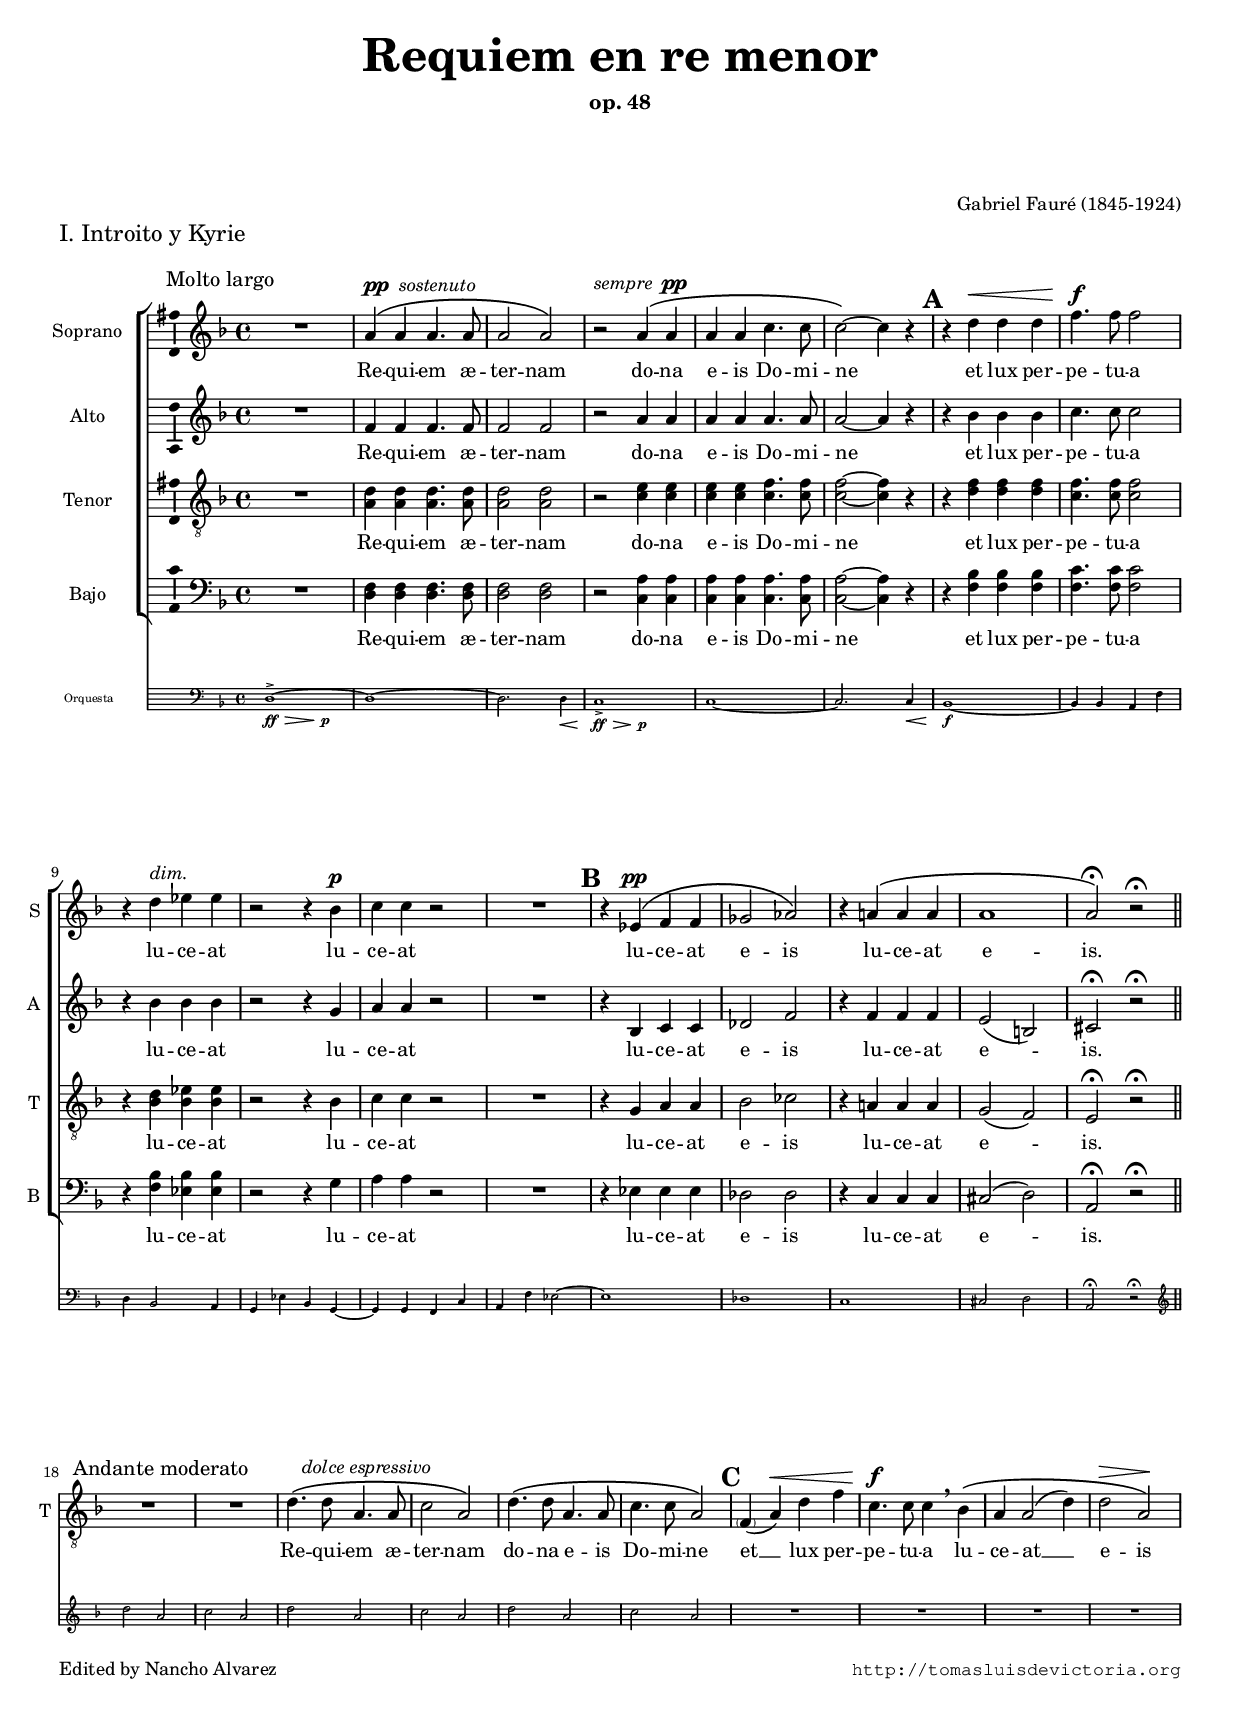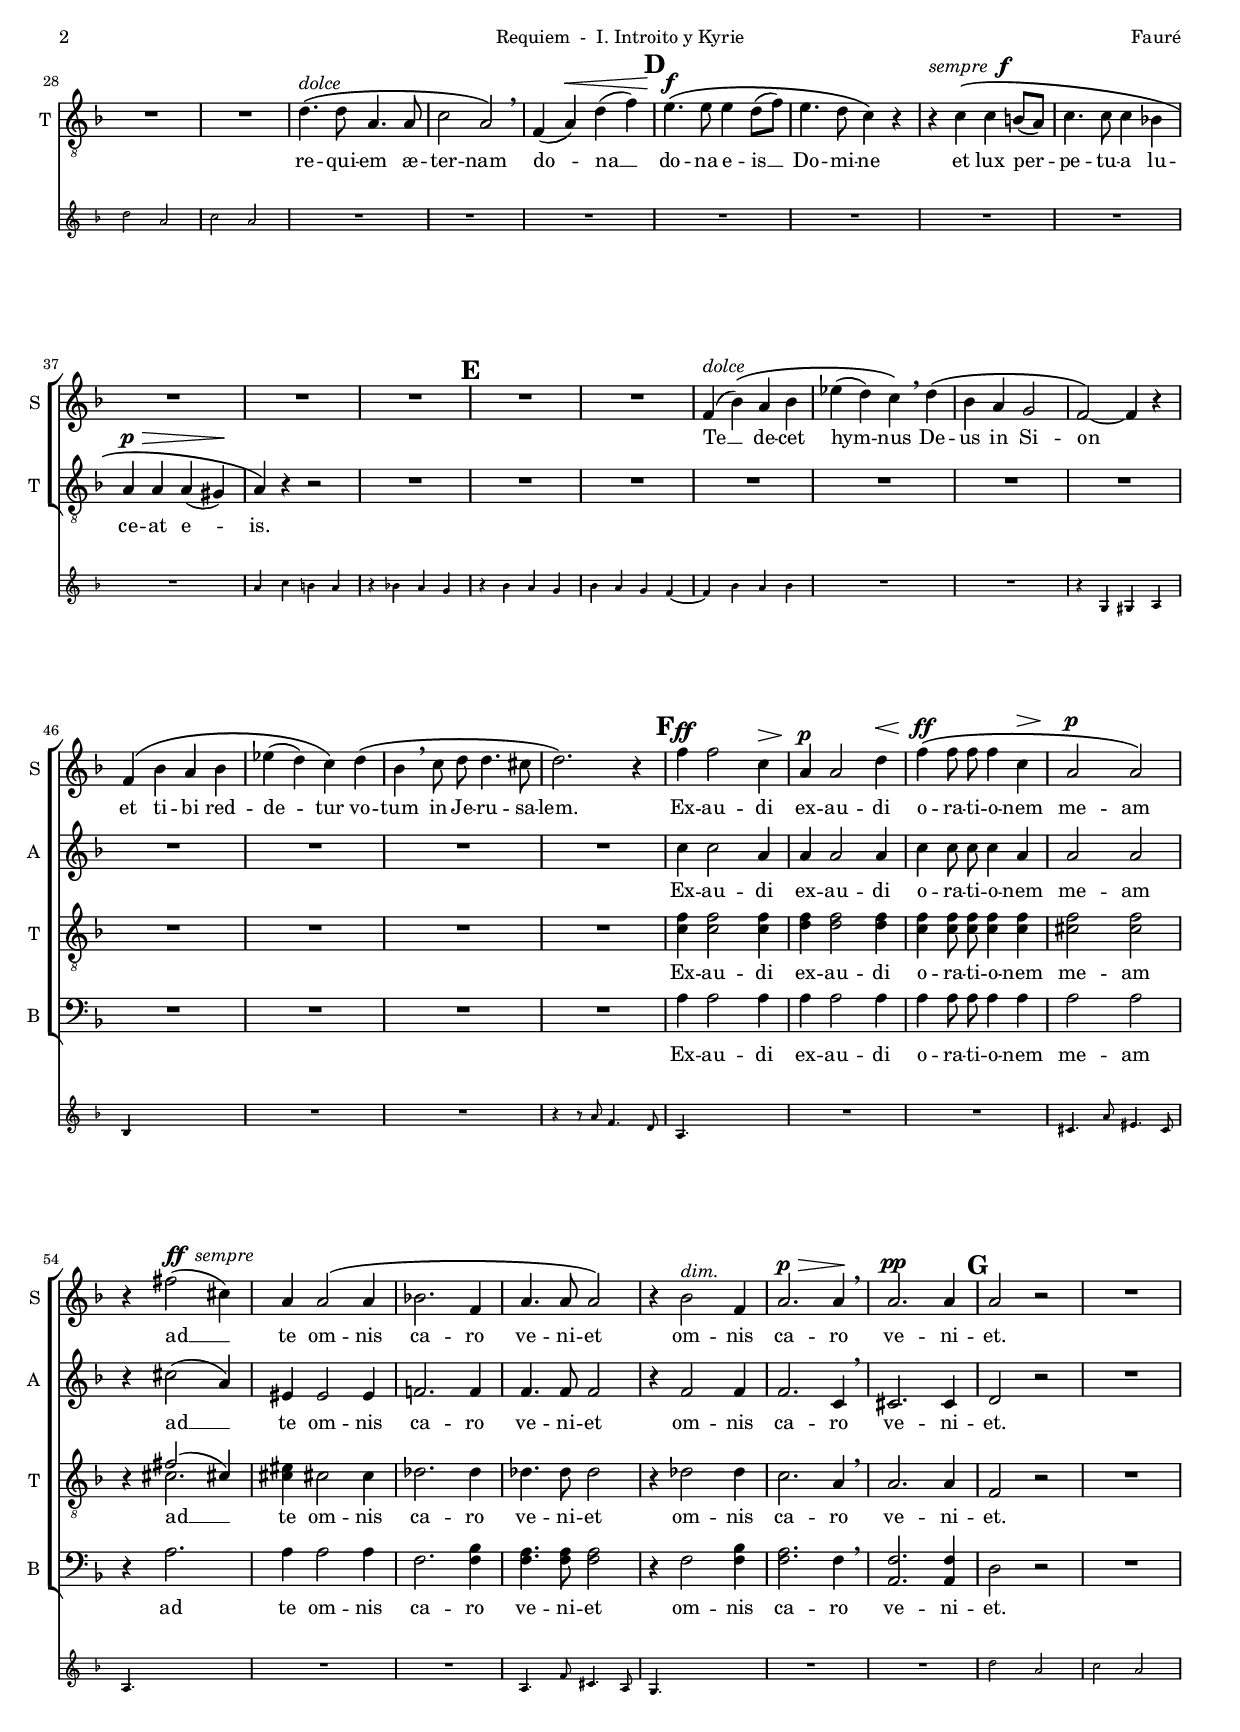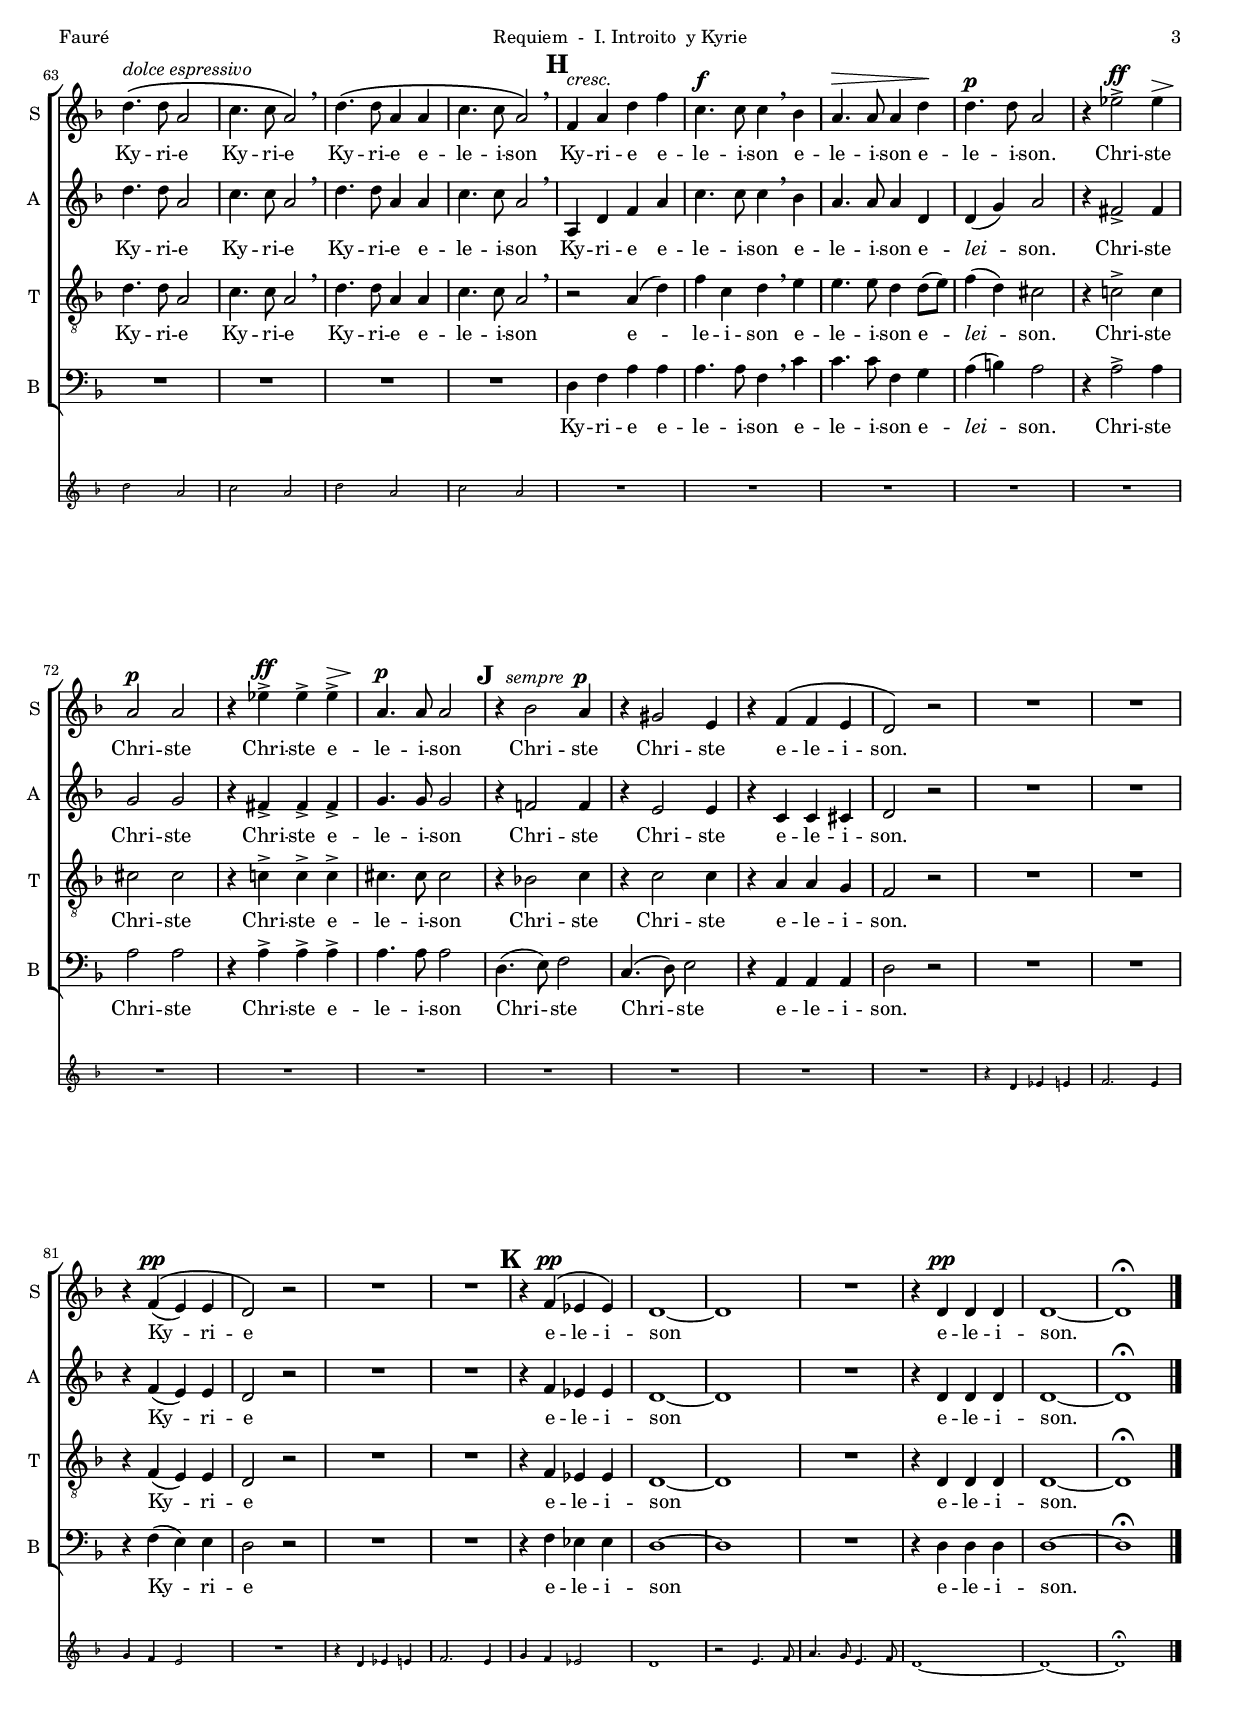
\version "2.11.45"

#(set-default-paper-size "a4")
#(set-global-staff-size 16.0)
#(ly:set-option 'point-and-click #f)

ss=\once \set suggestAccidentals = ##t
italicas=\override LyricText #'font-shape = #'italic
rectas=\override LyricText #'font-shape = #'upright

\header {
	title=\markup{\column{ " " " " \bigger \bigger \bigger \bigger "Requiem en re menor" }}
	subtitle=\markup{\column{" " "op. 48" " " " " " " }}
	piece=\markup{\column{" " \bigger \bigger "I. Introito y Kyrie " " " }}
	composer="Gabriel Fauré (1845-1924)"
	%opus="op. 48"
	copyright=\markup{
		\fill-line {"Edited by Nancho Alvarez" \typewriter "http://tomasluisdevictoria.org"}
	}
%	tagline=""
}

global={\key f \major \time 4/4 \skip 1*6 \mark \markup{\bold \bigger A}
				\skip 1*6 \mark \markup{\bold \bigger B}
				\skip 1*5 \bar "||" \break
				\skip 1*6 \mark \markup{\bold \bigger C}
				\skip 1*9 \mark \markup{\bold \bigger D}
				\skip 1*7 \mark \markup{\bold \bigger E}
				\skip 1*10 \mark \markup{\bold \bigger F}
				\skip 1*11 \mark \markup{\bold \bigger G}
				\skip 1*6 \mark \markup{\bold \bigger H}
				\skip 1*8 \mark \markup{\bold \bigger J}
				\skip 1*10 \mark \markup{\bold \bigger K}
				\skip 1*7 
\bar "|." }


cantus=\relative c''{
	\dynamicUp
	\phrasingSlurUp
	%\set hairpinToBarline = ##t
	\once \override TextScript #'X-offset = #-12
	\once \override TextScript #'padding = #3.0
	s4*0^\markup{\bigger "Molto largo" }
	R1
	a4^\markup{\dynamic pp \italic " sostenuto"}\( a a4. a8
	a2 a\)
	r2^\markup{\italic "sempre " \dynamic pp} a4\( a
	a a c4. c8 
	c2\) ~ c4 r
	r d\< d d
	f4.^\f f8 f2
	r4 d^\markup{\italic "dim."} ees ees 
	r2 r4 bes^\p
	c4 c r2 
	R1
	r4 ees,\(^\pp f f
	ges2 aes\)
	r4 a!\( a a
	a1
	a2\)^\fermata r2^\fermata
	\once \override TextScript #'padding = #2
	R1*24
	f4(^\markup{\italic dolce} bes)\( a bes
	ees( d) c\) \breathe d\(
	bes a g2
	f2\) ~ f4 r
	f4\( bes a bes
	ees( d) c\) d\(
	bes \breathe c8 d d4. cis8 
	d2.\) r4
	f4^\ff f2 c4\>
	a4^\p a2 d4\<
	f4^\ff\( f8 f f4 c\>
	a2^\p a\)
	r4 fis'2(^\markup{\dynamic ff \italic " sempre"} cis4)
	a4 a2\( a4
	bes!2. f4
	a4. a8 a2\)
	r4 bes2^\markup{\italic dim.} f4
	a2.^\p\> a4\! \breathe
	a2.^\pp a4
	a2 r2
	R1 \break
	d4.\(^\markup{\italic "dolce espressivo"} d8 a2
	c4. c8 a2\) \breathe
	d4.\( d8 a4 a
	c4. c8 a2\) \breathe
	f4^\markup{\italic cresc.} a d f
	c4.^\f c8 c4 \breathe bes
	a4.\> a8 a4 d\!
	d4.^\p d8 a2
	r4 ees'2->^\ff ees4\>
	a,2^\p a2
	r4 ees'^\ff-> ees-> ees->\>
	a,4.^\p a8 a2
	r4^\markup{\italic "  sempre " \dynamic p} bes2 a4
	r4 gis2 e4
	r4 f\( f e
	d2\) r2
	R1*2
	r4 f^\pp\(( e) e 
	d2\) r
	R1*2
	r4 f^\pp\( ees ees\)
	d1 ~
	d1
	R1
	r4 d^\pp d d
	d1 ~
	d1^\fermata
}

altus=\relative c'{
	\dynamicUp
	\set hairpinToBarline = ##t
	R1
	f4 f f4. f8 f2 f
	r2 a4 a
	a a a4. a8 a2 ~ a4 r
	r4 bes bes bes
	c4. c8 c2
	r4 bes bes bes
	r2 r4 g
	a4 a4 r2
	R1
	r4 bes, c c 
	des2 f
	r4 f f f
	e2( b)
	cis^\fermata r2^\fermata
	R1*32
	c'4 c2 a4
	a4 a2 a4
	c4 c8 c c4 a 
	a2 a
	r4 cis2( a4)
	eis4 eis2 eis4 
	f!2. f4
	f4. f8 f2
	r4 f2 f4
	f2. c4 \breathe
	cis2. cis4 
	d2 r2
	R1
	d'4. d8 a2
	c4. c8 a2 \breathe
	d4. d8 a4 a
	c4. c8 a2 \breathe
	a,4 d f a
	c4. c8 c4 \breathe bes
	a4. a8 a4 d,
	d( g) a2
	r4 fis2-> fis4
	g2 g
	r4 fis4-> fis-> fis->
	g4. g8 g2
	r4 f!2 f4
	r4 e2 e4 
	r c4 c cis
	d2 r
	R1*2
	r4 f( e) e
	d2 r
	R1*2
	r4 f ees ees
	d1 ~
	d1
	R1
	r4 d d d
	d1 ~
	d^\fermata
	

}

tenor=\relative c'{
	\dynamicUp
	\set hairpinToBarline = ##t
	R1
	<d a>4 <d a> <d a>4. <d a>8
	<d a>2 <d a>
	r2 <e c>4 <e c>
	<e c> <e c> <f c>4. <f c>8 
	<f c>2 ~ <f c>4 r
	r4 <f d> <f d> <f d>
	<f c>4. <f c>8 <f c>2
	r4 <d bes> <ees bes> <ees bes> 
	r2 r4 bes
	c4 c r2
	R1
	r4 g a a
	bes2 ces
	r4 a! a a
	g2( f)
	e^\fermata r2^\fermata
	\once \override TextScript #'X-offset = #-6
	s4*0^\markup{\bigger "Andante moderato" } 
	R1*2
	s4*0^\markup{\italic "   dolce espressivo"}
	d'4.\( d8 a4. a8 
	c2 a\)
	d4.\( d8 a4. a8
	c4. c8 a2\)
	\parenthesize f4( a)\< d f
	c4.^\f c8 c4 \breathe bes\(
	a4 a2( d4)
	d2\> a\!\) \break
	R1*2
	d4.\(^\markup{\italic "dolce"} d8 a4. a8 
	c2 a\) \breathe
	f4( a)\< d( f)
	e4.^\f\( e8 e4 d8[( f)]
	e4. d8 c4\) r
	r4^\markup{\italic "sempre " \dynamic f} c4\( c b8[( a])
	c4. c8 c4 bes!
	a^\p\> a a( gis)\!
	a4\) r r2
	R1*11
	<f' c>4 <f c>2 <f c>4
	<f d>4 <f d>2 <f d>4
	<f c> <f c>8 <f c> <f c>4 <f c>
	<f cis>2 <f cis>
	r4
	<<{\voiceOne fis2( cis!4)} \new Voice {\voiceTwo cis2.} >>
	\oneVoice <eis cis>4 cis!2 cis4
	des2. des4
	des4. des8 des2
	r4 des2 des4
	c2. a4 \breathe
	a2. a4 
	f2 r2
	R1
	d'4. d8 a2
	c4. c8 a2 \breathe
	d4. d8 a4 a
	c4. c8 a2 \breathe
	r2 a4( d)
	f4 c4 d4 \breathe e
	e4. e8 d4 d8[( e])
	f4( d) cis2
	r4 c!2-> c4
	cis2 cis
	r4 c!-> c-> c->
	cis4. cis8 cis2
	r4 bes!2 c4
	r4 c2 c4
	r4 a a g
	f2 r
	R1*2
	r4 f( e) e
	d2 r
	R1*2
	r4 f ees ees
	d1 ~
	d1
	R1
	r4 d d d
	d1 ~
	d^\fermata
	
}

bassus=\relative c{
	\dynamicUp
	R1
	<f d>4 <f d> <f d>4. <f d>8
	<f d>2 <f d>
	r2 <a c,>4 <a c,>
	<a c,> <a c,> <a c,>4. <a c,>8 
	<a c,>2 ~ <a c,>4 r
	r4 <bes f> <bes f> <bes f>
	<c f,>4. <c f,>8 <c f,>2
	r4 <bes f> <bes ees,> <bes ees,> 
	r2 r4 g
	a4 a r2
	R1
	r4 ees ees ees
	des2 des
	r4 c c c
	cis2( d)
	a^\fermata r^\fermata
	R1*32
	a'4 a2 a4
	a4 a2 a4
	a4 a8 a a4 a
	a2 a
	r4 a2.
	a4 a2 a4
	f2. <bes f>4
	<a f>4. <a f>8 <a f>2
	r4 f2 <bes f>4
	<a f>2. f4 \breathe 
	<f a,>2. <f a,>4
	d2 r2
	R1*5
	d4 f a a
	a4. a8 f4 \breathe c'
	c4. c8 f,4 g
	a4( b) a2
	r4 a2-> a4
	a2 a
	r4 a-> a-> a->
	a4. a8 a2
	d,4.( e8) f2
	c4.( d8) e2
	r4 a, a a
	d2 r
	R1*2
	r4 f( e) e
	d2 r
	R1*2
	r4 f ees ees
	d1 ~
	d1
	R1
	r4 d d d
	d1 ~ 
	d^\fermata
	
}

organo=\relative c{
	\set hairpinToBarline = ##t
	\once \override Voice.Hairpin #'minimum-length = #7
	<<d1-> ~ {s4\ff\> s s\p s}>>
	d1 ~
	d2. d4\<
	<<c1->\ff\> {s4 s s\p s}>>
	c1 ~
	c2. c4\<
	bes1\f ~
	bes4 bes a f'
	d bes2 a4
	g ees' bes g ~
	g g f c'
	a f' ees2 ~ 
	ees1
	des
	c
	cis2 d 
	a^\fermata r2^\fermata
	\clef "G" 
	d''2 a
	c a
	d a
	c a 
	d a
	c a
	R1*4
	d2 a
	c2 a
	R1*8
	a4 c b a
	r4 bes! a g
	r bes a g
	bes a g f ~
	f4 bes a bes
	R1*2
	r4 g, gis a
	bes s4 s2
	R1*2
	r4 r8 a' f4. d8
	a4. s8 s2
	R1*2
	cis4. a'8 eis4. cis8
	a4. s8 s2
	R1*2
	a4. f'8 cis4. a8
	g4. s8 s2
	R1*2
	d''2 a
	c a
	d a
	c a
	d a 
	c a
	R1*12
	r4 d, ees e
	f2. e4
	g4 f e2
	R1
	r4 d ees e
	f2. e4 
	g f ees2
	d1
	r2 e4. f8
	a4. g8 e4. f8
	d1 ~ d ~ d^\fermata
}

textocantus=\lyricmode{
Re -- qui -- em æ -- ter -- nam
do -- na e -- is Do -- mi -- ne
et lux per -- pe -- tu -- a
lu -- ce -- at
lu -- ce -- at
lu -- ce -- at e -- is
lu -- ce -- at e -- is.
Te __ de -- cet hym -- nus De -- us in Si -- on
et ti -- bi red -- de -- tur vo -- tum 
in Je -- ru -- sa -- lem.
Ex -- au -- di
ex -- au -- di
o -- ra -- ti -- o -- nem me -- am
ad __ te om -- nis ca -- ro ve -- ni -- et
om -- nis ca -- ro ve -- ni -- et.
Ky -- ri -- e Ky -- ri -- e
Ky -- ri -- e e -- le -- i -- son
Ky -- ri -- e e -- le -- i -- son
e -- le -- i -- son 
e -- le -- i -- son.
Chri -- ste Chri -- ste
Chri -- ste e -- le -- i -- son
Chri -- ste Chri -- ste e -- le -- i -- son.
Ky -- ri -- e
e -- le -- i -- son
e -- le -- i -- son.
}

textoaltus=\lyricmode{
Re -- qui -- em æ -- ter -- nam
do -- na e -- is Do -- mi -- ne
et lux per -- pe -- tu -- a
lu -- ce -- at
lu -- ce -- at
lu -- ce -- at e -- is
lu -- ce -- at e -- is.
Ex -- au -- di
ex -- au -- di
o -- ra -- ti -- o -- nem me -- am
ad __ te om -- nis ca -- ro ve -- ni -- et
om -- nis ca -- ro ve -- ni -- et.
Ky -- ri -- e Ky -- ri -- e
Ky -- ri -- e e -- le -- i -- son
Ky -- ri -- e e -- le -- i -- son
e -- le -- i -- son 
e -- \italicas lei -- \rectas son.
Chri -- ste Chri -- ste
Chri -- ste e -- le -- i -- son
Chri -- ste Chri -- ste e -- le -- i -- son.
Ky -- ri -- e
e -- le -- i -- son
e -- le -- i -- son.
}

textotenor=\lyricmode{
Re -- qui -- em æ -- ter -- nam
do -- na e -- is Do -- mi -- ne
et lux per -- pe -- tu -- a
lu -- ce -- at
lu -- ce -- at
lu -- ce -- at e -- is
lu -- ce -- at e -- is.
Re -- qui -- em æ -- ter -- nam
do -- na e -- is Do -- mi -- ne
et __ lux per -- pe -- tu -- a 
lu -- ce -- at __ e -- is
re -- qui -- em æ -- ter -- nam
do -- na __ do -- na e -- is __ Do -- mi -- ne
et lux per -- pe -- tu -- a lu -- ce -- at e -- is.
Ex -- au -- di
ex -- au -- di
o -- ra -- ti -- o -- nem me -- am
ad __ te om -- nis ca -- ro ve -- ni -- et
om -- nis ca -- ro ve -- ni -- et.
Ky -- ri -- e Ky -- ri -- e
Ky -- ri -- e e -- le -- i -- son
e -- le -- i -- son
e -- le -- i -- son 
e -- \italicas lei -- \rectas son.
Chri -- ste Chri -- ste
Chri -- ste e -- le -- i -- son
Chri -- ste Chri -- ste e -- le -- i -- son.
Ky -- ri -- e
e -- le -- i -- son
e -- le -- i -- son.
}

textobassus=\lyricmode{
Re -- qui -- em æ -- ter -- nam
do -- na e -- is Do -- mi -- ne
et lux per -- pe -- tu -- a
lu -- ce -- at
lu -- ce -- at
lu -- ce -- at e -- is
lu -- ce -- at e -- is.
Ex -- au -- di
ex -- au -- di
o -- ra -- ti -- o -- nem me -- am
ad te om -- nis ca -- ro ve -- ni -- et
om -- nis ca -- ro ve -- ni -- et.
Ky -- ri -- e e -- le -- i -- son
e -- le -- i -- son 
e -- \italicas lei -- \rectas son.
Chri -- ste Chri -- ste
Chri -- ste e -- le -- i -- son
Chri -- ste Chri -- ste e -- le -- i -- son.
Ky -- ri -- e
e -- le -- i -- son
e -- le -- i -- son.
}


                            
\score {
<<
\new ChoirStaff<<

	\new Staff <<\global
	\new Voice="v1" {
		\set Staff.instrumentName="Soprano " 
		\set Staff.shortInstrumentName="S " 
		\clef "treble"
		\cantus }
	\new Lyrics \lyricsto "v1" {\textocantus }
	>>

	
	\new Staff << \global
	\new Voice="v2" {
		\set Staff.instrumentName="Alto "
		\set Staff.shortInstrumentName="A " 
		\clef "treble" 
		\altus}
	\new Lyrics \lyricsto "v2" {\textoaltus }
	>>

	
	\new Staff <<\global
	\new Voice="v3" {
		\set Staff.instrumentName="Tenor "
		\set Staff.shortInstrumentName="T " 
		\clef "G_8"
		\tenor }
	\new Lyrics \lyricsto "v3" {\textotenor }
	>>
	

	\new Staff <<\global
	\new Voice="v4" {
		\set Staff.instrumentName="Bajo "
		\set Staff.shortInstrumentName="B " 
		\clef "bass" 
		\bassus }
	\new Lyrics \lyricsto "v4" {\textobassus}
	>>	
>>
\new Staff \with {
	\remove Ambitus_engraver
        fontSize = #-4
        \override StaffSymbol #'staff-space = #(magstep -4)
      }
      <<\global
	\new Voice="o" {
		\set  Staff.instrumentName="Orquesta "
		\clef "bass"
		\organo
	}
>>
>>

\layout{ 
	\context {\Lyrics \override VerticalAxisGroup #'minimum-Y-extent = #'(-0 . 0) }
	\context {\Score 
		\override BarNumber #'padding = #2 
		skipBars = ##t
	}
	\context {\Lyrics 
		%\override LyricText #'font-size = #2 
		\override LyricHyphen #'minimum-distance = #0.33
	}
	%\context {\Voice melismaBusyProperties = #'() }
	\context { \RemoveEmptyStaffContext }
	\context {\Staff 
		\consists Ambitus_engraver 
		autoBeaming = ##f
	}
}

%\midi {}

}


\paper{
	evenHeaderMarkup=\markup  \fill-line { \fromproperty #'page:page-number-string "Requiem  -  I. Introito y Kyrie" "Fauré" }
	oddHeaderMarkup= \markup  \fill-line { \on-the-fly #not-first-page "Fauré" \on-the-fly #not-first-page "Requiem  -  I. Introito  y Kyrie" \on-the-fly #not-first-page \fromproperty #'page:page-number-string }
	%system-count=12
	line-width=19.0\cm
	between-system-padding = 0
	ragged-last-bottom = ##f
	head-separation = 4\mm
}
